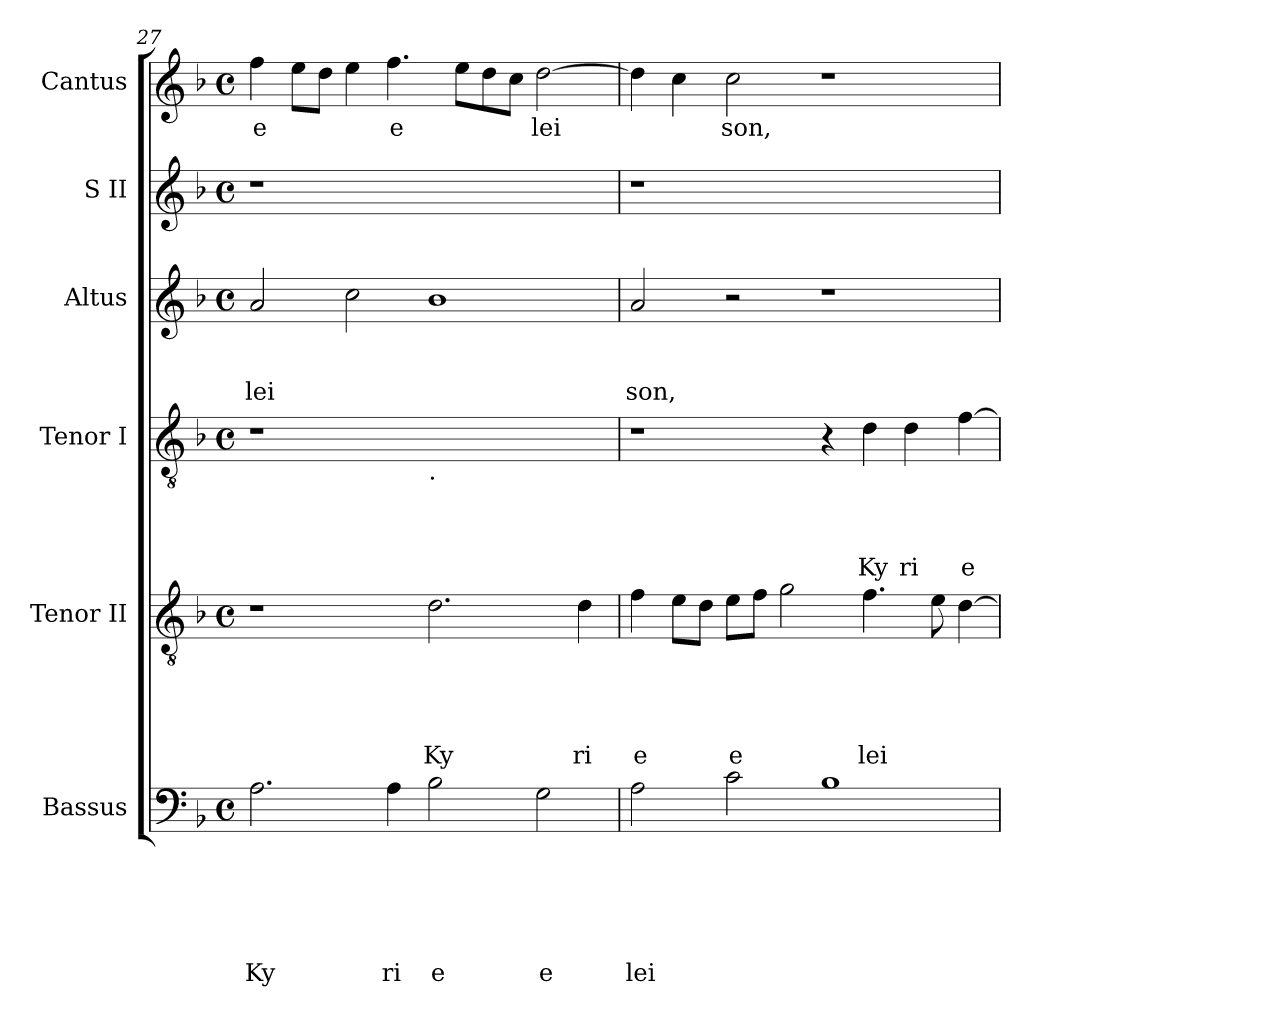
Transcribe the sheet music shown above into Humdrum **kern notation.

**kern	**text	**text	**text	**text	**text	**text	**kern	**text	**text	**text	**text	**text	**kern	**text	**text	**text	**text	**kern	**text	**text	**text	**kern	**kern	**text
*part6	*part6	*part6	*part6	*part6	*part6	*part6	*part5	*part5	*part5	*part5	*part5	*part5	*part4	*part4	*part4	*part4	*part4	*part3	*part3	*part3	*part3	*part2	*part1	*part1
*staff6	*staff6	*staff6	*staff6	*staff6	*staff6	*staff6	*staff5	*staff5	*staff5	*staff5	*staff5	*staff5	*staff4	*staff4	*staff4	*staff4	*staff4	*staff3	*staff3	*staff3	*staff3	*staff2	*staff1	*staff1
*I"Bassus	*	*	*	*	*	*	*I"Tenor II	*	*	*	*	*	*I"Tenor I	*	*	*	*	*I"Altus	*	*	*	*I"S II	*I"Cantus	*
*I'B	*	*	*	*	*	*	*I'T II	*	*	*	*	*	*I'T I	*	*	*	*	*I'A	*	*	*	*	*	*
*clefF4	*	*	*	*	*	*	*clefGv2	*	*	*	*	*	*clefGv2	*	*	*	*	*clefG2	*	*	*	*clefG2	*clefG2	*
*k[b-]	*	*	*	*	*	*	*k[b-]	*	*	*	*	*	*k[b-]	*	*	*	*	*k[b-]	*	*	*	*k[b-]	*k[b-]	*
*F:	*	*	*	*	*	*	*F:	*	*	*	*	*	*F:	*	*	*	*	*F:	*	*	*	*F:	*F:	*
*M4/4	*	*	*	*	*	*	*M4/4	*	*	*	*	*	*M4/4	*	*	*	*	*M4/4	*	*	*	*M4/4	*M4/4	*
*met(c)	*	*	*	*	*	*	*met(c)	*	*	*	*	*	*met(c)	*	*	*	*	*met(c)	*	*	*	*met(c)	*met(c)	*
=27	=27	=27	=27	=27	=27	=27	=27	=27	=27	=27	=27	=27	=27	=27	=27	=27	=27	=27	=27	=27	=27	=27	=27	=27
!	!	!	!	!	!	!LO:LY:b	!	!	!	!	!	!	!	!	!	!	!	!	!	!	!LO:LY:b	!	!	!LO:LY:b
2.A\	.	.	.	.	.	Ky	1r	.	.	.	.	.	1r	.	.	.	.	2a/	.	.	lei	1r	4ff\	e
.	.	.	.	.	.	.	.	.	.	.	.	.	.	.	.	.	.	.	.	.	.	.	8ee\L	.
.	.	.	.	.	.	.	.	.	.	.	.	.	.	.	.	.	.	.	.	.	.	.	8dd\J	.
.	.	.	.	.	.	.	.	.	.	.	.	.	.	.	.	.	.	2cc\	.	.	.	.	4ee\	.
!	!	!	!	!	!	!LO:LY:b	!	!	!	!	!	!	!	!	!	!	!	!	!	!	!	!	!	!LO:LY:b
4A\	.	.	.	.	.	ri	.	.	.	.	.	.	.	.	.	.	.	.	.	.	.	.	4.ff\	e
!	!	!	!	!	!	!	!	!	!	!	!	!	!LO:TX:b:t=.	!	!	!	!	!	!	!	!	!	!	!
!	!	!	!	!	!	!LO:LY:b	!	!	!	!	!	!LO:LY:b	!	!	!	!	!	!	!	!	!	!	!	!
2B-\	.	.	.	.	.	e	2.d\	.	.	.	.	Ky	1ryy	.	.	.	.	1b-	.	.	.	1ryy	.	.
.	.	.	.	.	.	.	.	.	.	.	.	.	.	.	.	.	.	.	.	.	.	.	8ee\L	.
.	.	.	.	.	.	.	.	.	.	.	.	.	.	.	.	.	.	.	.	.	.	.	8dd\	.
.	.	.	.	.	.	.	.	.	.	.	.	.	.	.	.	.	.	.	.	.	.	.	8cc\J	.
!	!	!	!	!	!	!LO:LY:b	!	!	!	!	!	!	!	!	!	!	!	!	!	!	!	!	!	!LO:LY:b
2G\	.	.	.	.	.	e	.	.	.	.	.	.	.	.	.	.	.	.	.	.	.	.	[>2dd\	lei
!	!	!	!	!	!	!	!	!	!	!	!	!LO:LY:b	!	!	!	!	!	!	!	!	!	!	!	!
.	.	.	.	.	.	.	4d\	.	.	.	.	ri	.	.	.	.	.	.	.	.	.	.	.	.
=28	=28	=28	=28	=28	=28	=28	=28	=28	=28	=28	=28	=28	=28	=28	=28	=28	=28	=28	=28	=28	=28	=28	=28	=28
!	!	!	!	!	!	!LO:LY:b	!	!	!	!	!	!LO:LY:b	!	!	!	!	!	!	!	!	!LO:LY:b	!	!	!
2A\	.	.	.	.	.	lei	4f\	.	.	.	.	e	1r	.	.	.	.	2a/	.	.	son,	1r	4dd\]	.
.	.	.	.	.	.	.	8e\L	.	.	.	.	.	.	.	.	.	.	.	.	.	.	.	4cc\	.
.	.	.	.	.	.	.	8d\J	.	.	.	.	.	.	.	.	.	.	.	.	.	.	.	.	.
!	!	!	!	!	!	!	!	!	!	!	!	!LO:LY:b	!	!	!	!	!	!	!	!	!	!	!	!LO:LY:b
2c\	.	.	.	.	.	.	8e\L	.	.	.	.	e	.	.	.	.	.	2r	.	.	.	.	2cc\	son,
.	.	.	.	.	.	.	8f\J	.	.	.	.	.	.	.	.	.	.	.	.	.	.	.	.	.
.	.	.	.	.	.	.	2g\	.	.	.	.	.	.	.	.	.	.	.	.	.	.	.	.	.
1B-	.	.	.	.	.	.	.	.	.	.	.	.	4r	.	.	.	.	1r	.	.	.	1ryy	1r	.
!	!	!	!	!	!	!	!	!	!	!	!	!LO:LY:b	!	!	!	!	!LO:LY:b	!	!	!	!	!	!	!
.	.	.	.	.	.	.	4.f\	.	.	.	.	lei	4d\	.	.	.	Ky	.	.	.	.	.	.	.
!	!	!	!	!	!	!	!	!	!	!	!	!	!	!	!	!	!LO:LY:b	!	!	!	!	!	!	!
.	.	.	.	.	.	.	.	.	.	.	.	.	4d\	.	.	.	ri	.	.	.	.	.	.	.
.	.	.	.	.	.	.	8e\	.	.	.	.	.	.	.	.	.	.	.	.	.	.	.	.	.
!	!	!	!	!	!	!	!	!	!	!	!	!	!	!	!	!	!LO:LY:b	!	!	!	!	!	!	!
.	.	.	.	.	.	.	[>4d\	.	.	.	.	.	[>4f\	.	.	.	e	.	.	.	.	.	.	.
=	=	=	=	=	=	=	=	=	=	=	=	=	=	=	=	=	=	=	=	=	=	=	=	=
*-	*-	*-	*-	*-	*-	*-	*-	*-	*-	*-	*-	*-	*-	*-	*-	*-	*-	*-	*-	*-	*-	*-	*-	*-
